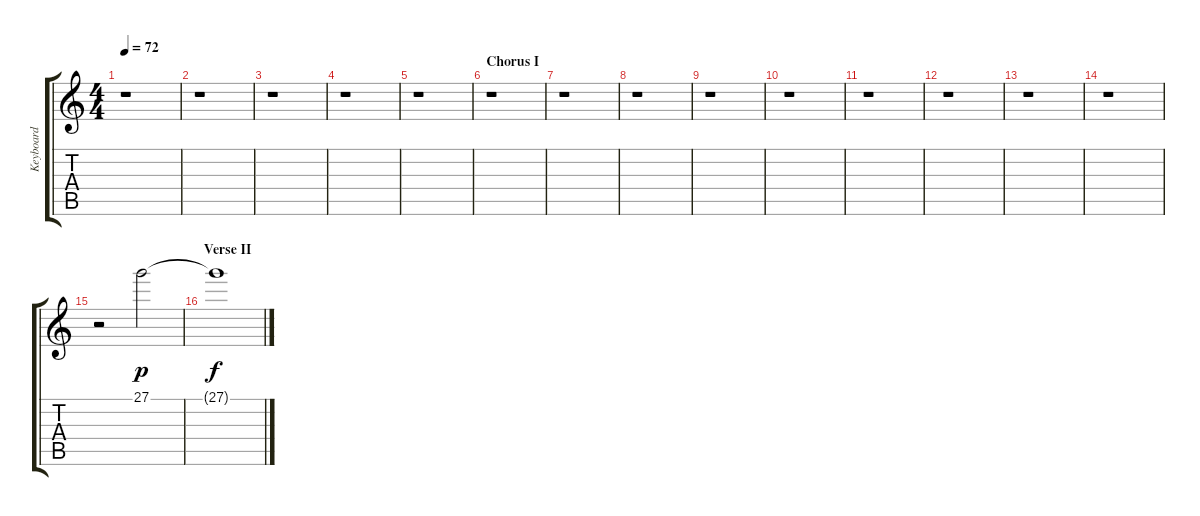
\track ("Keyboard" "Keyboard") {instrument lead1square}
\staff {score tabs}
\tuning (E4 B3 G3 D3 A2 E2) {hide}
\ts (4 4)
\tempo 72
\clef g2
\ks c
r.1{dy f} |
r.1 |
r.1 |
r.1 |
r.1 |
\section ("" "Chorus I")
r.1 |
r.1 |
r.1 |
r.1 |
r.1 |
r.1 |
r.1 |
r.1 |
r.1 |
r.2 27.1.2{dy p volume 6} |
\section ("" "Verse II")
27.1{t}.1{dy f}
